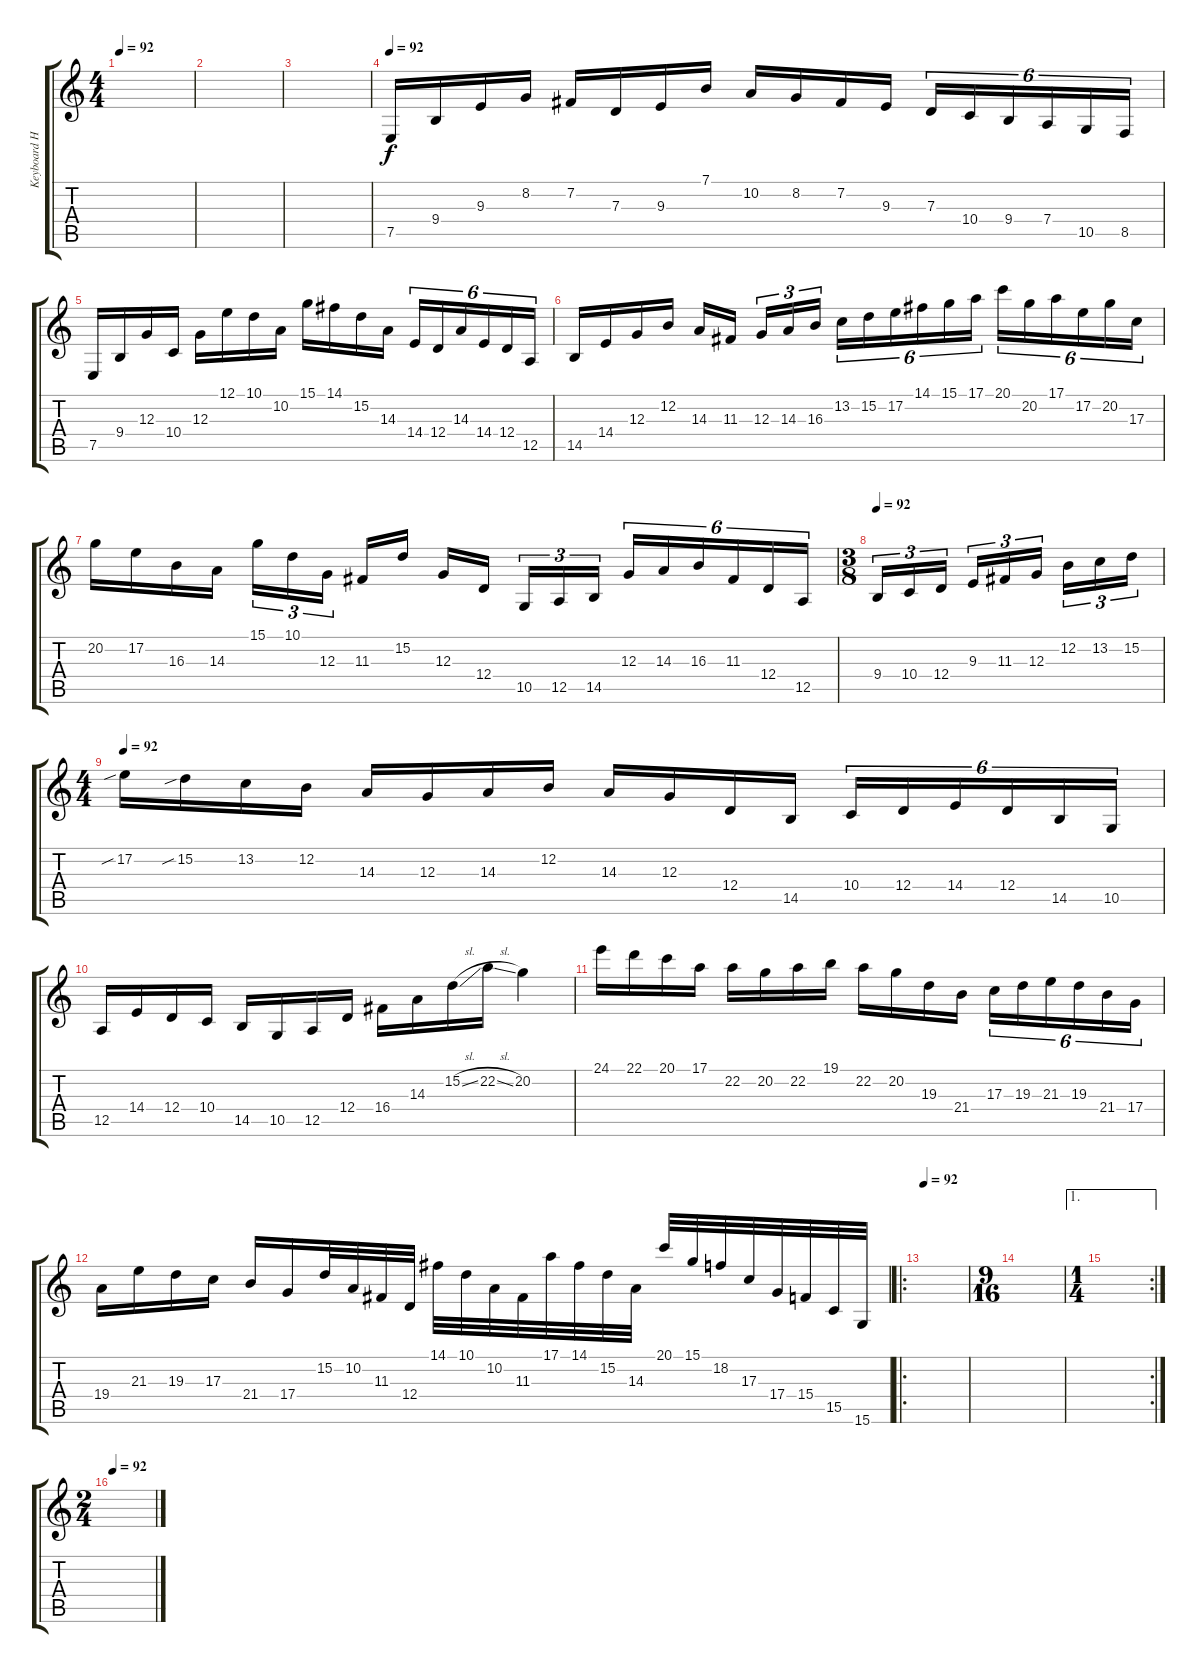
\track ("Keyboard Harmony" "Keyboard H") {instrument stringensemble1}
\staff {score tabs}
\tuning (E4 B3 G3 D3 A2 E2) {hide}
\ts (4 4)
\tempo 92
\clef g2
\ks c
|
|
|
\tempo 92
7.5.16 9.4.16 9.3.16 8.2.16 7.2.16 7.3.16 9.3.16 7.1.16 10.2.16 8.2.16 7.2.16 9.3.16 7.3.16{tu (6 4)} 10.4.16{tu (6 4)} 9.4.16{tu (6 4)} 7.4.16{tu (6 4)} 10.5.16{tu (6 4)} 8.5.16{tu (6 4)} |
7.5.16 9.4.16 12.3.16 10.4.16 12.3.16 12.1.16 10.1.16 10.2.16 15.1.16 14.1.16 15.2.16 14.3.16 14.4.16{tu (6 4)} 12.4.16{tu (6 4)} 14.3.16{tu (6 4)} 14.4.16{tu (6 4)} 12.4.16{tu (6 4)} 12.5.16{tu (6 4)} |
14.5.16 14.4.16 12.3.16 12.2.16 14.3.16 11.3.16 12.3.16{tu (3 2)} 14.3.16{tu (3 2)} 16.3.16{tu (3 2)} 13.2.16{tu (6 4)} 15.2.16{tu (6 4)} 17.2.16{tu (6 4)} 14.1.16{tu (6 4)} 15.1.16{tu (6 4)} 17.1.16{tu (6 4)} 20.1.16{tu (6 4)} 20.2.16{tu (6 4)} 17.1.16{tu (6 4)} 17.2.16{tu (6 4)} 20.2.16{tu (6 4)} 17.3.16{tu (6 4)} |
20.2.16 17.2.16 16.3.16 14.3.16 15.1.16{tu (3 2)} 10.1.16{tu (3 2)} 12.3.16{tu (3 2)} 11.3.16 15.2.16 12.3.16 12.4.16 10.5.16{tu (3 2)} 12.5.16{tu (3 2)} 14.5.16{tu (3 2)} 12.3.16{tu (6 4)} 14.3.16{tu (6 4)} 16.3.16{tu (6 4)} 11.3.16{tu (6 4)} 12.4.16{tu (6 4)} 12.5.16{tu (6 4)} |
\ts (3 8)
\tempo 92
9.4.16{tu (3 2)} 10.4.16{tu (3 2)} 12.4.16{tu (3 2)} 9.3.16{tu (3 2)} 11.3.16{tu (3 2)} 12.3.16{tu (3 2)} 12.2.16{tu (3 2)} 13.2.16{tu (3 2)} 15.2.16{tu (3 2)} |
\ts (4 4)
\tempo 92
17.2{sib}.16 15.2{sib}.16 13.2.16 12.2.16 14.3.16 12.3.16 14.3.16 12.2.16 14.3.16 12.3.16 12.4.16 14.5.16 10.4.16{tu (6 4)} 12.4.16{tu (6 4)} 14.4.16{tu (6 4)} 12.4.16{tu (6 4)} 14.5.16{tu (6 4)} 10.5.16{tu (6 4)} |
12.5.16 14.4.16 12.4.16 10.4.16 14.5.16 10.5.16 12.5.16 12.4.16 16.4.16 14.3.16 15.2{sl}.16 22.2{sl}.16 20.2.4 |
24.1.16 22.1.16 20.1.16 17.1.16 22.2.16 20.2.16 22.2.16 19.1.16 22.2.16 20.2.16 19.3.16 21.4.16 17.3.16{tu (6 4)} 19.3.16{tu (6 4)} 21.3.16{tu (6 4)} 19.3.16{tu (6 4)} 21.4.16{tu (6 4)} 17.4.16{tu (6 4)} |
19.4.16 21.3.16 19.3.16 17.3.16 21.4.16 17.4.16 15.2.32 10.2.32 11.3.32 12.4.32 14.1.32 10.1.32 10.2.32 11.3.32 17.1.32 14.1.32 15.2.32 14.3.32 20.1.32 15.1.32 18.2.32 17.3.32 17.4.32 15.4.32 15.5.32 15.6.32 |
\ro
\tempo 92
|
\ts (9 16)
|
\ae 1
\rc 2
\ts (1 4)
|
\ts (2 4)
\tempo 92
